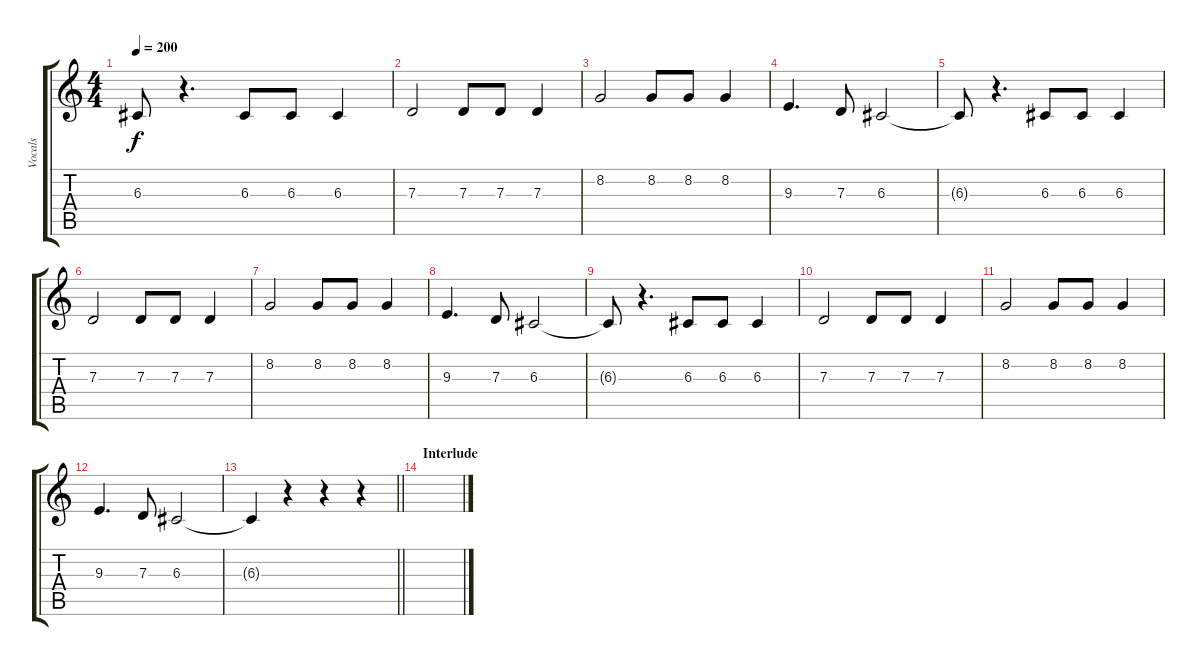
\track ("Vocals" "Vocals") {instrument altosax}
\staff {score tabs}
\tuning (E4 B3 G3 D3 A2 E2) {hide}
\ts (4 4)
\tempo 200
\clef g2
\ks c
6.3{t}.8{dy f} r.4{d} 6.3.8 6.3.8 6.3.4 |
7.3.2 7.3.8 7.3.8 7.3.4 |
8.2.2 8.2.8 8.2.8 8.2.4 |
9.3.4{d} 7.3.8 6.3.2 |
6.3{t}.8 r.4{d} 6.3.8 6.3.8 6.3.4 |
7.3.2 7.3.8 7.3.8 7.3.4 |
8.2.2 8.2.8 8.2.8 8.2.4 |
9.3.4{d} 7.3.8 6.3.2 |
6.3{t}.8 r.4{d} 6.3.8 6.3.8 6.3.4 |
7.3.2 7.3.8 7.3.8 7.3.4 |
8.2.2 8.2.8 8.2.8 8.2.4 |
9.3.4{d} 7.3.8 6.3.2 |
\barLineRight lightlight
6.3{t}.4 r.4 r.4 r.4 |
\section ("" "Interlude")
